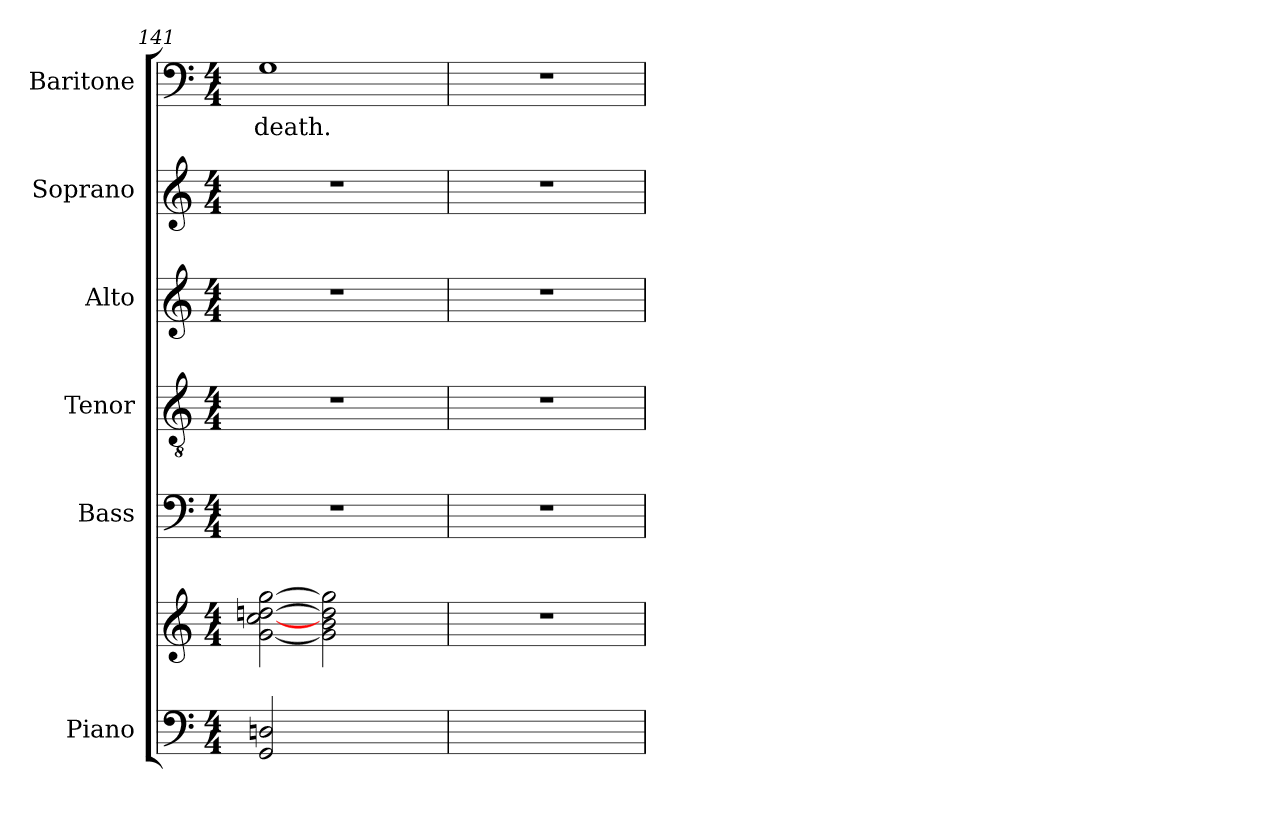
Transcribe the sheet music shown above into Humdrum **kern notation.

**kern	**kern	**kern	**kern	**kern	**kern	**kern	**text
*part6	*part6	*part5	*part4	*part3	*part2	*part1	*part1
*staff7	*staff6	*staff5	*staff4	*staff3	*staff2	*staff1	*staff1
*I"Piano	*	*I"Bass	*I"Tenor	*I"Alto	*I"Soprano	*I"Baritone	*
*	*	*I'B	*I'T	*I'A	*I'S	*	*
*clefF4	*clefG2	*clefF4	*clefGv2	*clefG2	*clefG2	*clefF4	*
*k[]	*k[]	*k[]	*k[]	*k[]	*k[]	*k[]	*
*M4/4	*M4/4	*M4/4	*M4/4	*M4/4	*M4/4	*M4/4	*
=141	=141	=141	=141	=141	=141	=141	=141
!	!	!	!	!	!	!	!LO:LY:b
2GG/ 2Dn/	[2g\ [2cc\ [2ddni\ [2gg\	1r	1r	1r	1r	1G	death.
8ryy	2g\] 2b\ 2dd\] 2gg\]	.	.	.	.	.	.
16ryy	.	.	.	.	.	.	.
16ryy	.	.	.	.	.	.	.
16ryy	.	.	.	.	.	.	.
16ryy	.	.	.	.	.	.	.
8ryy	.	.	.	.	.	.	.
!!LO:PB:g=z
=142	=142	=142	=142	=142	=142	=142	=142
4ryy	1r	1r	1r	1r	1r	1r	.
8ryy	.	.	.	.	.	.	.
8ryy	.	.	.	.	.	.	.
8ryy	.	.	.	.	.	.	.
8ryy	.	.	.	.	.	.	.
4ryy	.	.	.	.	.	.	.
=	=	=	=	=	=	=	=
*-	*-	*-	*-	*-	*-	*-	*-
